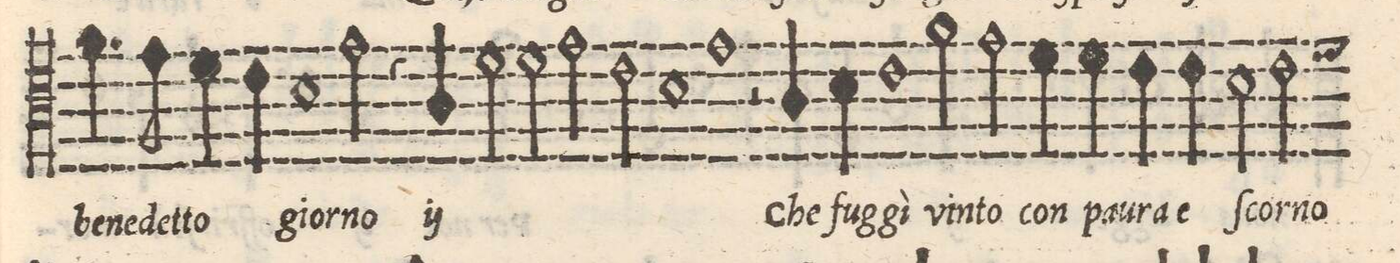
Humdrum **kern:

**kern	**text
*I"TENORE	*
*clefC3	*
*k[]	*
*met(C)	*
*M2/1	*
4.a\	be-
8g\	-ne-
4f\	-det-
4e\	-to
1d	gior-
=8-	=8-
2g\	-no
4r	.
*	*ij
4c/	be-
2f\	-ne-
2f\	-det-
=9-	=9-
2g\	-to
2e\	gior-
1d	.
=10-	=10-
1g	-no
2r	.
*	*Xij
4c/	Che
4d\	fug-
=11-	=11-
1e	-gi
2a\	vin-
2g\	-to
=12-	=12-
4f\	con
4f\	pau-
4e\	-ra
4e\	e
2d\	ſcor-
2e\	-no
=13-	=13-
*-	*-
